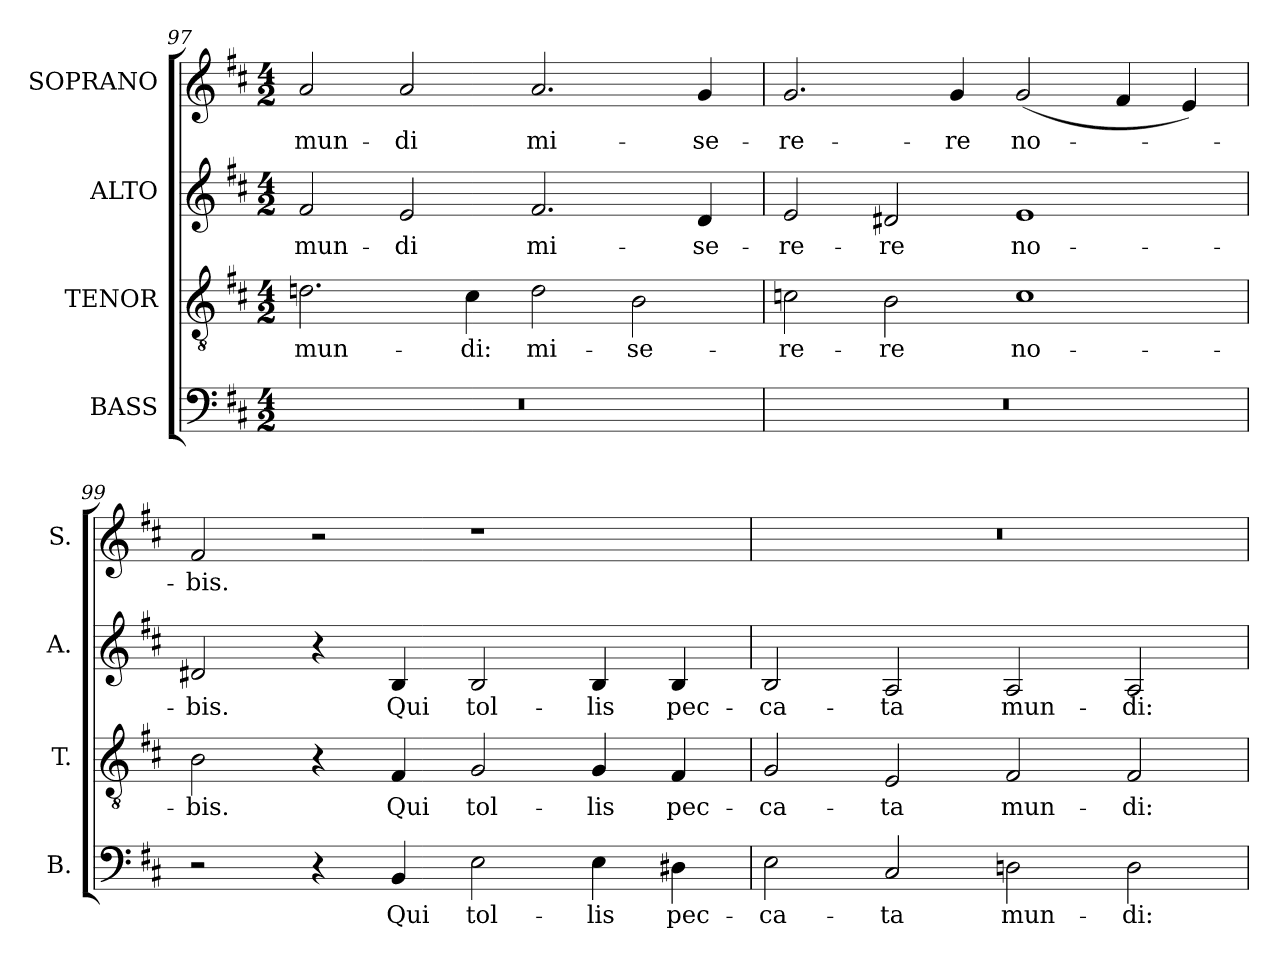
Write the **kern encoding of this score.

**kern	**text	**kern	**text	**kern	**text	**kern	**text
*part4	*part4	*part3	*part3	*part2	*part2	*part1	*part1
*staff4	*staff4	*staff3	*staff3	*staff2	*staff2	*staff1	*staff1
*I"BASS	*	*I"TENOR	*	*I"ALTO	*	*I"SOPRANO	*
*I'B.	*	*I'T.	*	*I'A.	*	*I'S.	*
*clefF4	*	*clefGv2	*	*clefG2	*	*clefG2	*
*	*	*ITrd7c12	*	*	*	*	*
*k[f#c#]	*	*k[f#c#]	*	*k[f#c#]	*	*k[f#c#]	*
*D:	*	*D:	*	*D:	*	*D:	*
*M4/2	*	*M4/2	*	*M4/2	*	*M4/2	*
=97	=97	=97	=97	=97	=97	=97	=97
!LO:N:vis=1	!	!	!	!	!	!	!
!	!	!	!LO:LY:b:color=#000000	!	!	!	!
!	!	!	!	!	!LO:LY:b:color=#000000	!	!
!	!	!	!	!	!	!	!LO:LY:b:color=#000000
0r	.	2.Dni\	mun-	2f#i/	mun-	2ai/	mun-
!	!	!	!	!	!LO:LY:b:color=#000000	!	!
!	!	!	!	!	!	!	!LO:LY:b:color=#000000
.	.	.	.	2ei/	-di	2ai/	-di
!	!	!	!LO:LY:b:color=#000000	!	!	!	!
.	.	4C#i\	-di:	.	.	.	.
!	!	!	!LO:LY:b:color=#000000	!	!	!	!
!	!	!	!	!	!LO:LY:b:color=#000000	!	!
!	!	!	!	!	!	!	!LO:LY:b:color=#000000
.	.	2Di\	mi-	2.f#i/	mi-	2.ai/	mi-
!	!	!	!LO:LY:b:color=#000000	!	!	!	!
.	.	2BBi\	-se-	.	.	.	.
!	!	!	!	!	!LO:LY:b:color=#000000	!	!
!	!	!	!	!	!	!	!LO:LY:b:color=#000000
.	.	.	.	4di/	-se-	4gi/	-se-
!!LO:PB:g=z
=98	=98	=98	=98	=98	=98	=98	=98
!LO:N:vis=1	!	!	!	!	!	!	!
!	!	!	!LO:LY:b:color=#000000	!	!	!	!
!	!	!	!	!	!LO:LY:b:color=#000000	!	!
!	!	!	!	!	!	!	!LO:LY:b:color=#000000
0r	.	2Cni\	-re-	2ei/	-re-	2.gi/	-re-
!	!	!	!LO:LY:b:color=#000000	!	!	!	!
!	!	!	!	!	!LO:LY:b:color=#000000	!	!
.	.	2BBi\	-re	2d#Xi/	-re	.	.
!	!	!	!	!	!	!	!LO:LY:b:color=#000000
.	.	.	.	.	.	4gi/	-re
!	!	!	!LO:LY:b:color=#000000	!	!	!	!
!	!	!	!	!	!LO:LY:b:color=#000000	!	!
!	!	!	!	!	!	!	!LO:LY:b:color=#000000
.	.	1Ci	no-	1ei	no-	(2gi/	no-
.	.	.	.	.	.	4f#i/	.
.	.	.	.	.	.	4ei/)	.
=99	=99	=99	=99	=99	=99	=99	=99
!	!	!	!LO:LY:b:color=#000000	!	!	!	!
!	!	!	!	!	!LO:LY:b:color=#000000	!	!
!	!	!	!	!	!	!	!LO:LY:b:color=#000000
2r	.	2BBi\	-bis.	2d#Xi/	-bis.	2f#i/	-bis.
4r	.	4r	.	4r	.	2r	.
!	!LO:LY:b:color=#000000	!	!	!	!	!	!
!	!	!	!LO:LY:b:color=#000000	!	!	!	!
!	!	!	!	!	!LO:LY:b:color=#000000	!	!
4BBi/	Qui	4FF#i/	Qui	4Bi/	Qui	.	.
!	!LO:LY:b:color=#000000	!	!	!	!	!	!
!	!	!	!LO:LY:b:color=#000000	!	!	!	!
!	!	!	!	!	!LO:LY:b:color=#000000	!	!
2Ei\	tol-	2GGi/	tol-	2Bi/	tol-	1r	.
!	!LO:LY:b:color=#000000	!	!	!	!	!	!
!	!	!	!LO:LY:b:color=#000000	!	!	!	!
!	!	!	!	!	!LO:LY:b:color=#000000	!	!
4Ei\	-lis	4GGi/	-lis	4Bi/	-lis	.	.
!	!LO:LY:b:color=#000000	!	!	!	!	!	!
!	!	!	!LO:LY:b:color=#000000	!	!	!	!
!	!	!	!	!	!LO:LY:b:color=#000000	!	!
4D#Xi\	pec-	4FF#i/	pec-	4Bi/	pec-	.	.
=100	=100	=100	=100	=100	=100	=100	=100
!	!LO:LY:b:color=#000000	!	!	!	!	!	!
!	!	!	!LO:LY:b:color=#000000	!	!	!	!
!	!	!	!	!	!LO:LY:b:color=#000000	!LO:N:vis=1	!
2Ei\	-ca-	2GGi/	-ca-	2Bi/	-ca-	0r	.
!	!LO:LY:b:color=#000000	!	!	!	!	!	!
!	!	!	!LO:LY:b:color=#000000	!	!	!	!
!	!	!	!	!	!LO:LY:b:color=#000000	!	!
2C#i/	-ta	2EEi/	-ta	2Ai/	-ta	.	.
!	!LO:LY:b:color=#000000	!	!	!	!	!	!
!	!	!	!LO:LY:b:color=#000000	!	!	!	!
!	!	!	!	!	!LO:LY:b:color=#000000	!	!
2Dni\	mun-	2FF#i/	mun-	2Ai/	mun-	.	.
!	!LO:LY:b:color=#000000	!	!	!	!	!	!
!	!	!	!LO:LY:b:color=#000000	!	!	!	!
!	!	!	!	!	!LO:LY:b:color=#000000	!	!
2Di\	-di:	2FF#i/	-di:	2Ai/	-di:	.	.
=	=	=	=	=	=	=	=
*-	*-	*-	*-	*-	*-	*-	*-
